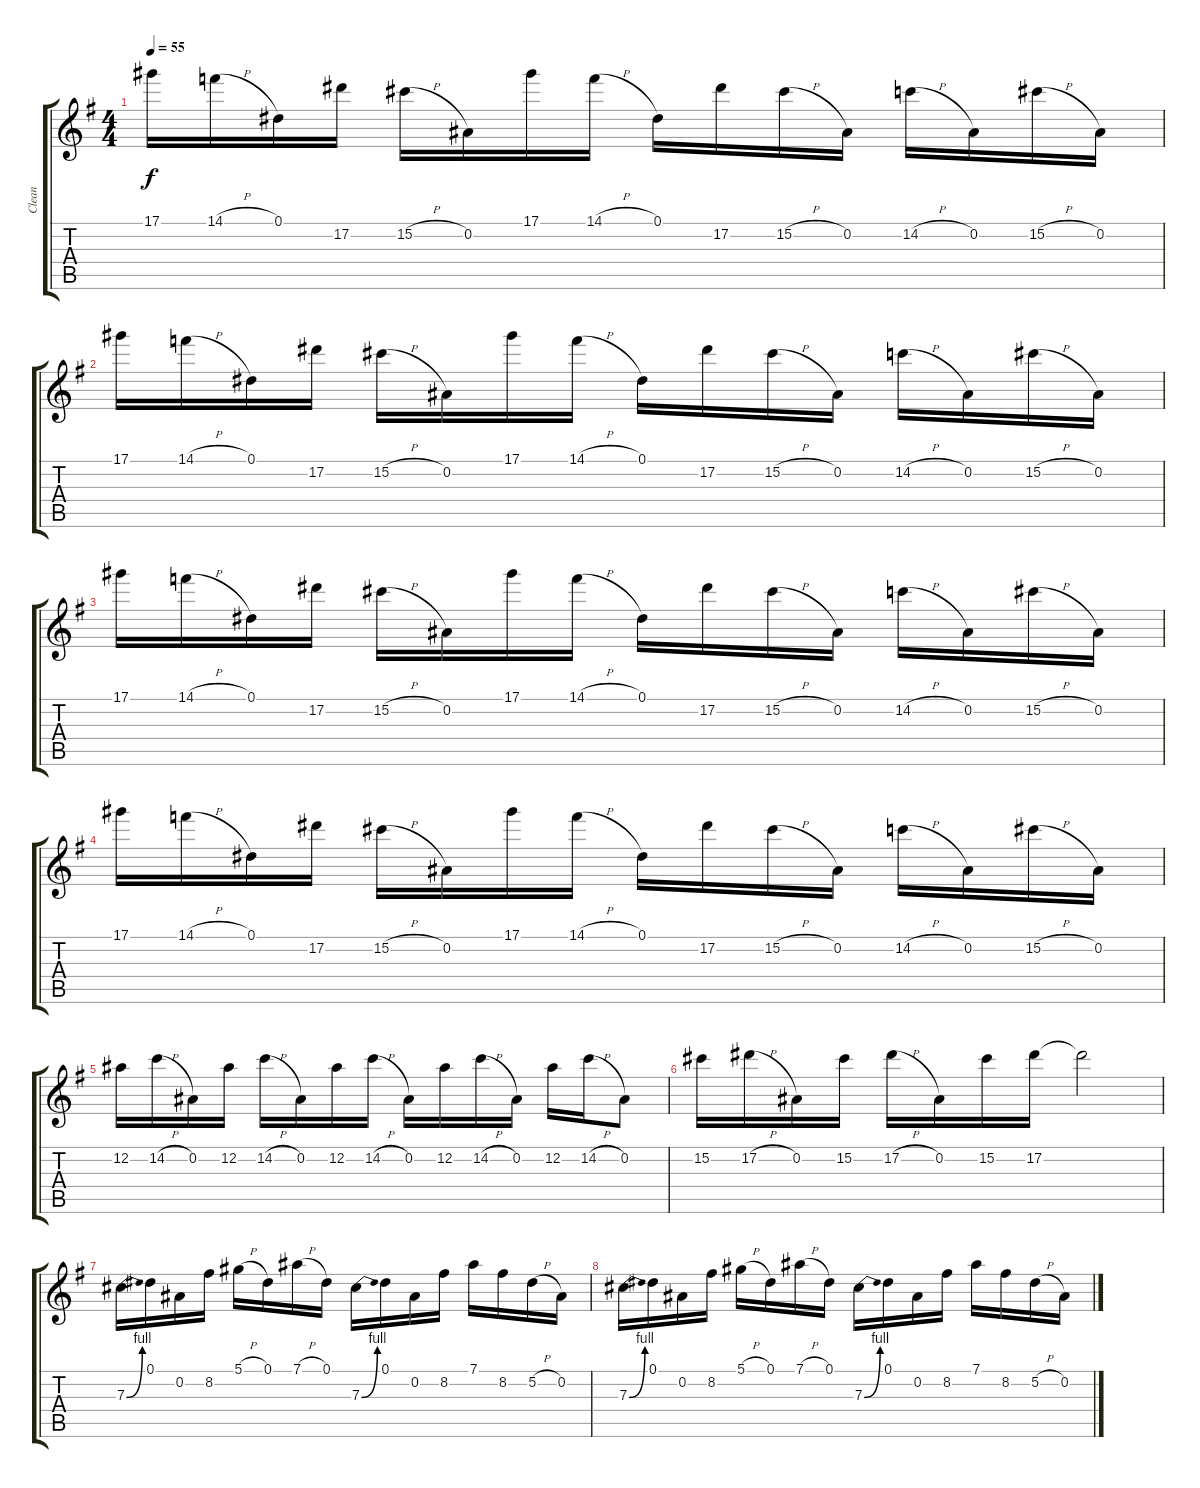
\track ("Clean" "Clean") {instrument electricguitarclean}
\staff {score tabs}
\tuning (Eb4 Bb3 Gb3 Db3 Ab2 Eb2) {hide}
\ts (4 4)
\tempo 55
\clef g2
\ks g
17.1.16{dy f} 14.1{h}.16 0.1.16 17.2.16 15.2{h}.16 0.2.16 17.1.16 14.1{h}.16 0.1.16 17.2.16 15.2{h}.16 0.2.16 14.2{h}.16 0.2.16 15.2{h}.16 0.2.16 |
17.1.16 14.1{h}.16 0.1.16 17.2.16 15.2{h}.16 0.2.16 17.1.16 14.1{h}.16 0.1.16 17.2.16 15.2{h}.16 0.2.16 14.2{h}.16 0.2.16 15.2{h}.16 0.2.16 |
17.1.16 14.1{h}.16 0.1.16 17.2.16 15.2{h}.16 0.2.16 17.1.16 14.1{h}.16 0.1.16 17.2.16 15.2{h}.16 0.2.16 14.2{h}.16 0.2.16 15.2{h}.16 0.2.16 |
17.1.16 14.1{h}.16 0.1.16 17.2.16 15.2{h}.16 0.2.16 17.1.16 14.1{h}.16 0.1.16 17.2.16 15.2{h}.16 0.2.16 14.2{h}.16 0.2.16 15.2{h}.16 0.2.16 |
12.2.16 14.2{h}.16 0.2.16 12.2.16 14.2{h}.16 0.2.16 12.2.16 14.2{h}.16 0.2.16 12.2.16 14.2{h}.16 0.2.16 12.2.16 14.2{h}.16 0.2.8 |
15.2.16 17.2{h}.16 0.2.16 15.2.16 17.2{h}.16 0.2.16 15.2.16 17.2.16 17.2{t}.2 |
7.3{be (bend 0 0 60 4)}.16 0.1.16 0.2.16 8.2.16 5.1{h}.16 0.1.16 7.1{h}.16 0.1.16 7.3{be (bend 0 0 60 4)}.16 0.1.16 0.2.16 8.2.16 7.1.16 8.2.16 5.2{h}.16 0.2.16 |
7.3{be (bend 0 0 60 4)}.16 0.1.16 0.2.16 8.2.16 5.1{h}.16 0.1.16 7.1{h}.16 0.1.16 7.3{be (bend 0 0 60 4)}.16 0.1.16 0.2.16 8.2.16 7.1.16 8.2.16 5.2{h}.16 0.2.16
